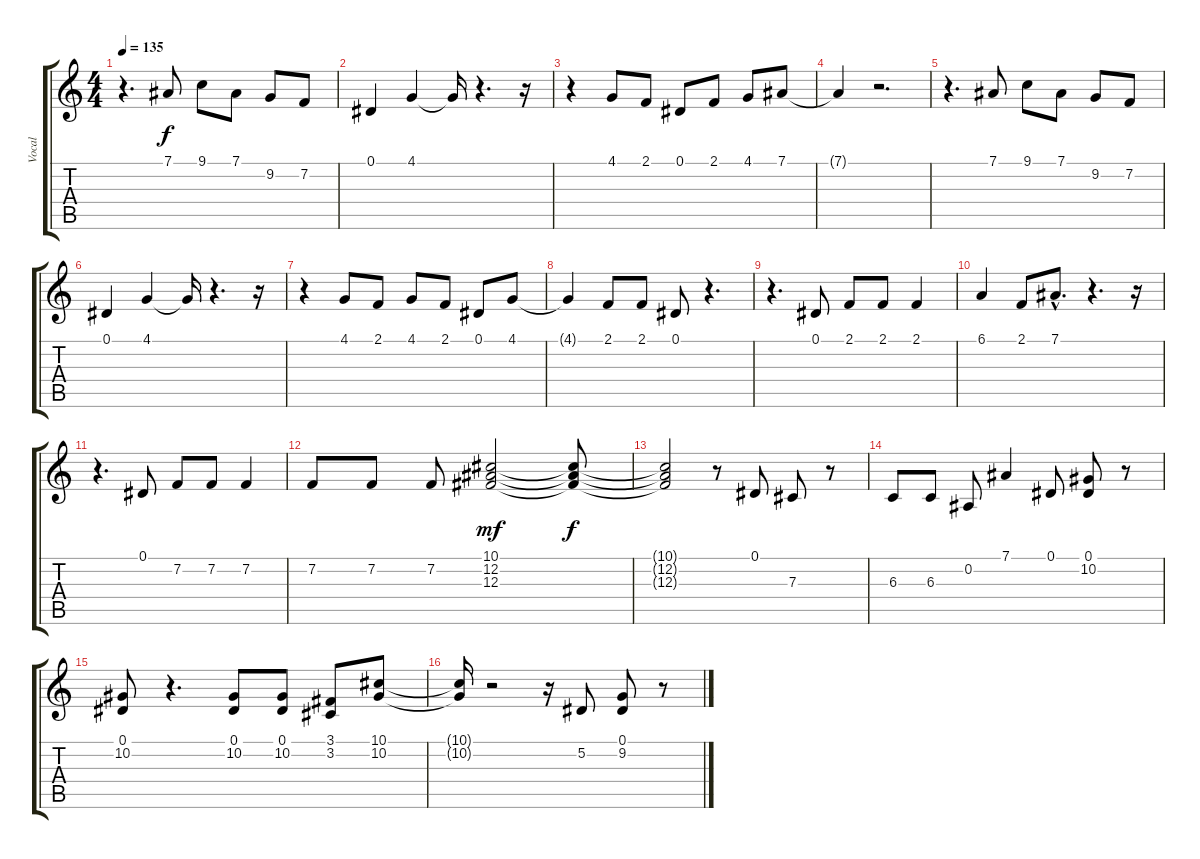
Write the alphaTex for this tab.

\track ("Vocal" "Vocal") {instrument synthvoice}
\staff {score tabs}
\tuning (Eb4 Bb3 Gb3 Db3 Ab2 Eb2) {hide}
\ts (4 4)
\tempo 135
\clef g2
\ks c
r.4{d dy f} 7.1.8 9.1.8 7.1.8 9.2.8 7.2.8 |
0.1.4 4.1.4 4.1{t}.16 r.4{d} r.16 |
r.4 4.1.8 2.1.8 0.1.8 2.1.8 4.1.8 7.1.8 |
7.1{t}.4 r.2{d} |
r.4{d} 7.1.8 9.1.8 7.1.8 9.2.8 7.2.8 |
0.1.4 4.1.4 4.1{t}.16 r.4{d} r.16 |
r.4 4.1.8 2.1.8 4.1.8 2.1.8 0.1.8 4.1.8 |
4.1{t}.4 2.1.8 2.1.8 0.1.8 r.4{d} |
r.4{d} 0.1.8 2.1.8 2.1.8 2.1.4 |
6.1.4 2.1.8 7.1{hac}.8{d} r.4{d} r.16 |
r.4{d} 0.1.8 7.2.8 7.2.8 7.2.4 |
7.2.8 7.2.8 7.2.8 (10.1 12.2 12.3).2{dy mf} (10.1{t} 12.2{t} 12.3{t}).8{dy f} |
(10.1{t} 12.2{t} 12.3{t}).2 r.8 0.1.8 7.3.8 r.8 |
6.3.8 6.3.8 0.2.8 7.1.4 0.1.8 (0.1 10.2).8 r.8 |
(0.1 10.2).8 r.4{d} (0.1 10.2).8 (0.1 10.2).8 (3.1 3.2).8 (10.1 10.2).8 |
(10.1{t} 10.2{t}).16 r.2 r.16 5.2.8 (0.1 9.2).8 r.8
